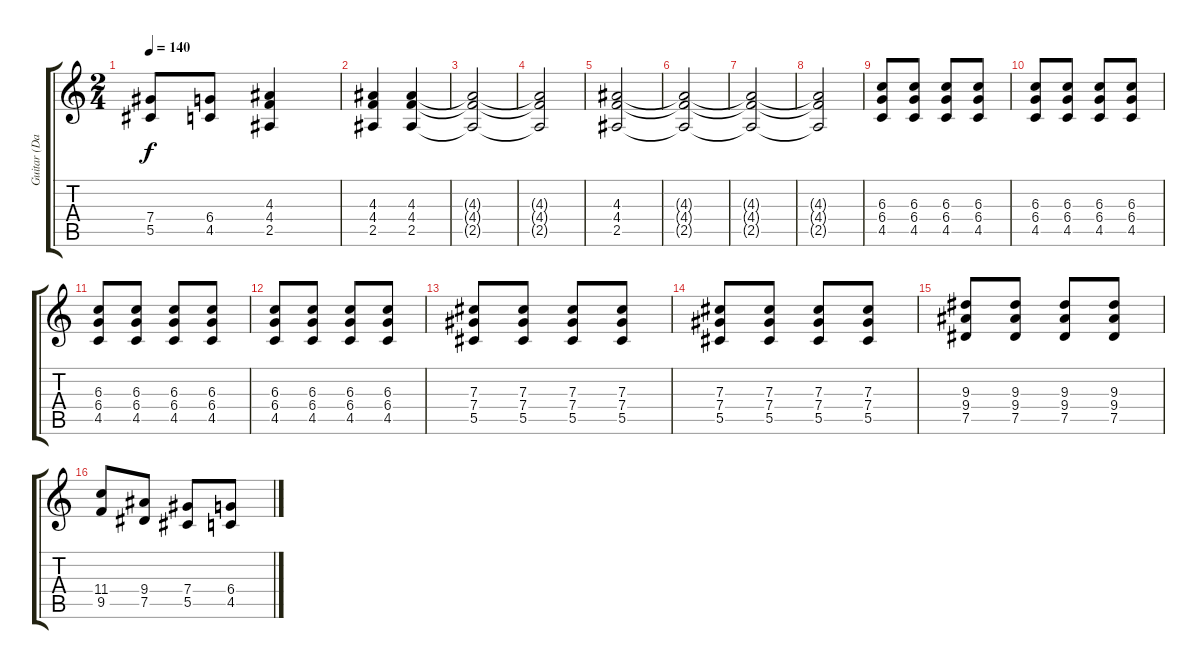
\track ("Guitar (Dallas Green)" "Guitar (Da") {instrument distortionguitar}
\staff {score tabs}
\tuning (Eb4 Bb3 Gb3 Db3 Ab2 Eb2) {hide}
\ts (2 4)
\tempo 140
\clef g2
\ks c
(7.4 5.5).8{dy f} (6.4 4.5).8 (4.3 4.4 2.5).4 |
(4.3 4.4 2.5).4 (4.3 4.4 2.5).4 |
(4.3{t} 4.4{t} 2.5{t}).2 |
(4.3{t} 4.4{t} 2.5{t}).2 |
(4.3 4.4 2.5).2 |
(4.3{t} 4.4{t} 2.5{t}).2 |
(4.3{t} 4.4{t} 2.5{t}).2 |
(4.3{t} 4.4{t} 2.5{t}).2 |
(6.3 6.4 4.5).8 (6.3 6.4 4.5).8 (6.3 6.4 4.5).8 (6.3 6.4 4.5).8 |
(6.3 6.4 4.5).8 (6.3 6.4 4.5).8 (6.3 6.4 4.5).8 (6.3 6.4 4.5).8 |
(6.3 6.4 4.5).8 (6.3 6.4 4.5).8 (6.3 6.4 4.5).8 (6.3 6.4 4.5).8 |
(6.3 6.4 4.5).8 (6.3 6.4 4.5).8 (6.3 6.4 4.5).8 (6.3 6.4 4.5).8 |
(7.3 7.4 5.5).8 (7.3 7.4 5.5).8 (7.3 7.4 5.5).8 (7.3 7.4 5.5).8 |
(7.3 7.4 5.5).8 (7.3 7.4 5.5).8 (7.3 7.4 5.5).8 (7.3 7.4 5.5).8 |
(9.3 9.4 7.5).8 (9.3 9.4 7.5).8 (9.3 9.4 7.5).8 (9.3 9.4 7.5).8 |
(11.4 9.5).8 (9.4 7.5).8 (7.4 5.5).8 (6.4 4.5).8
